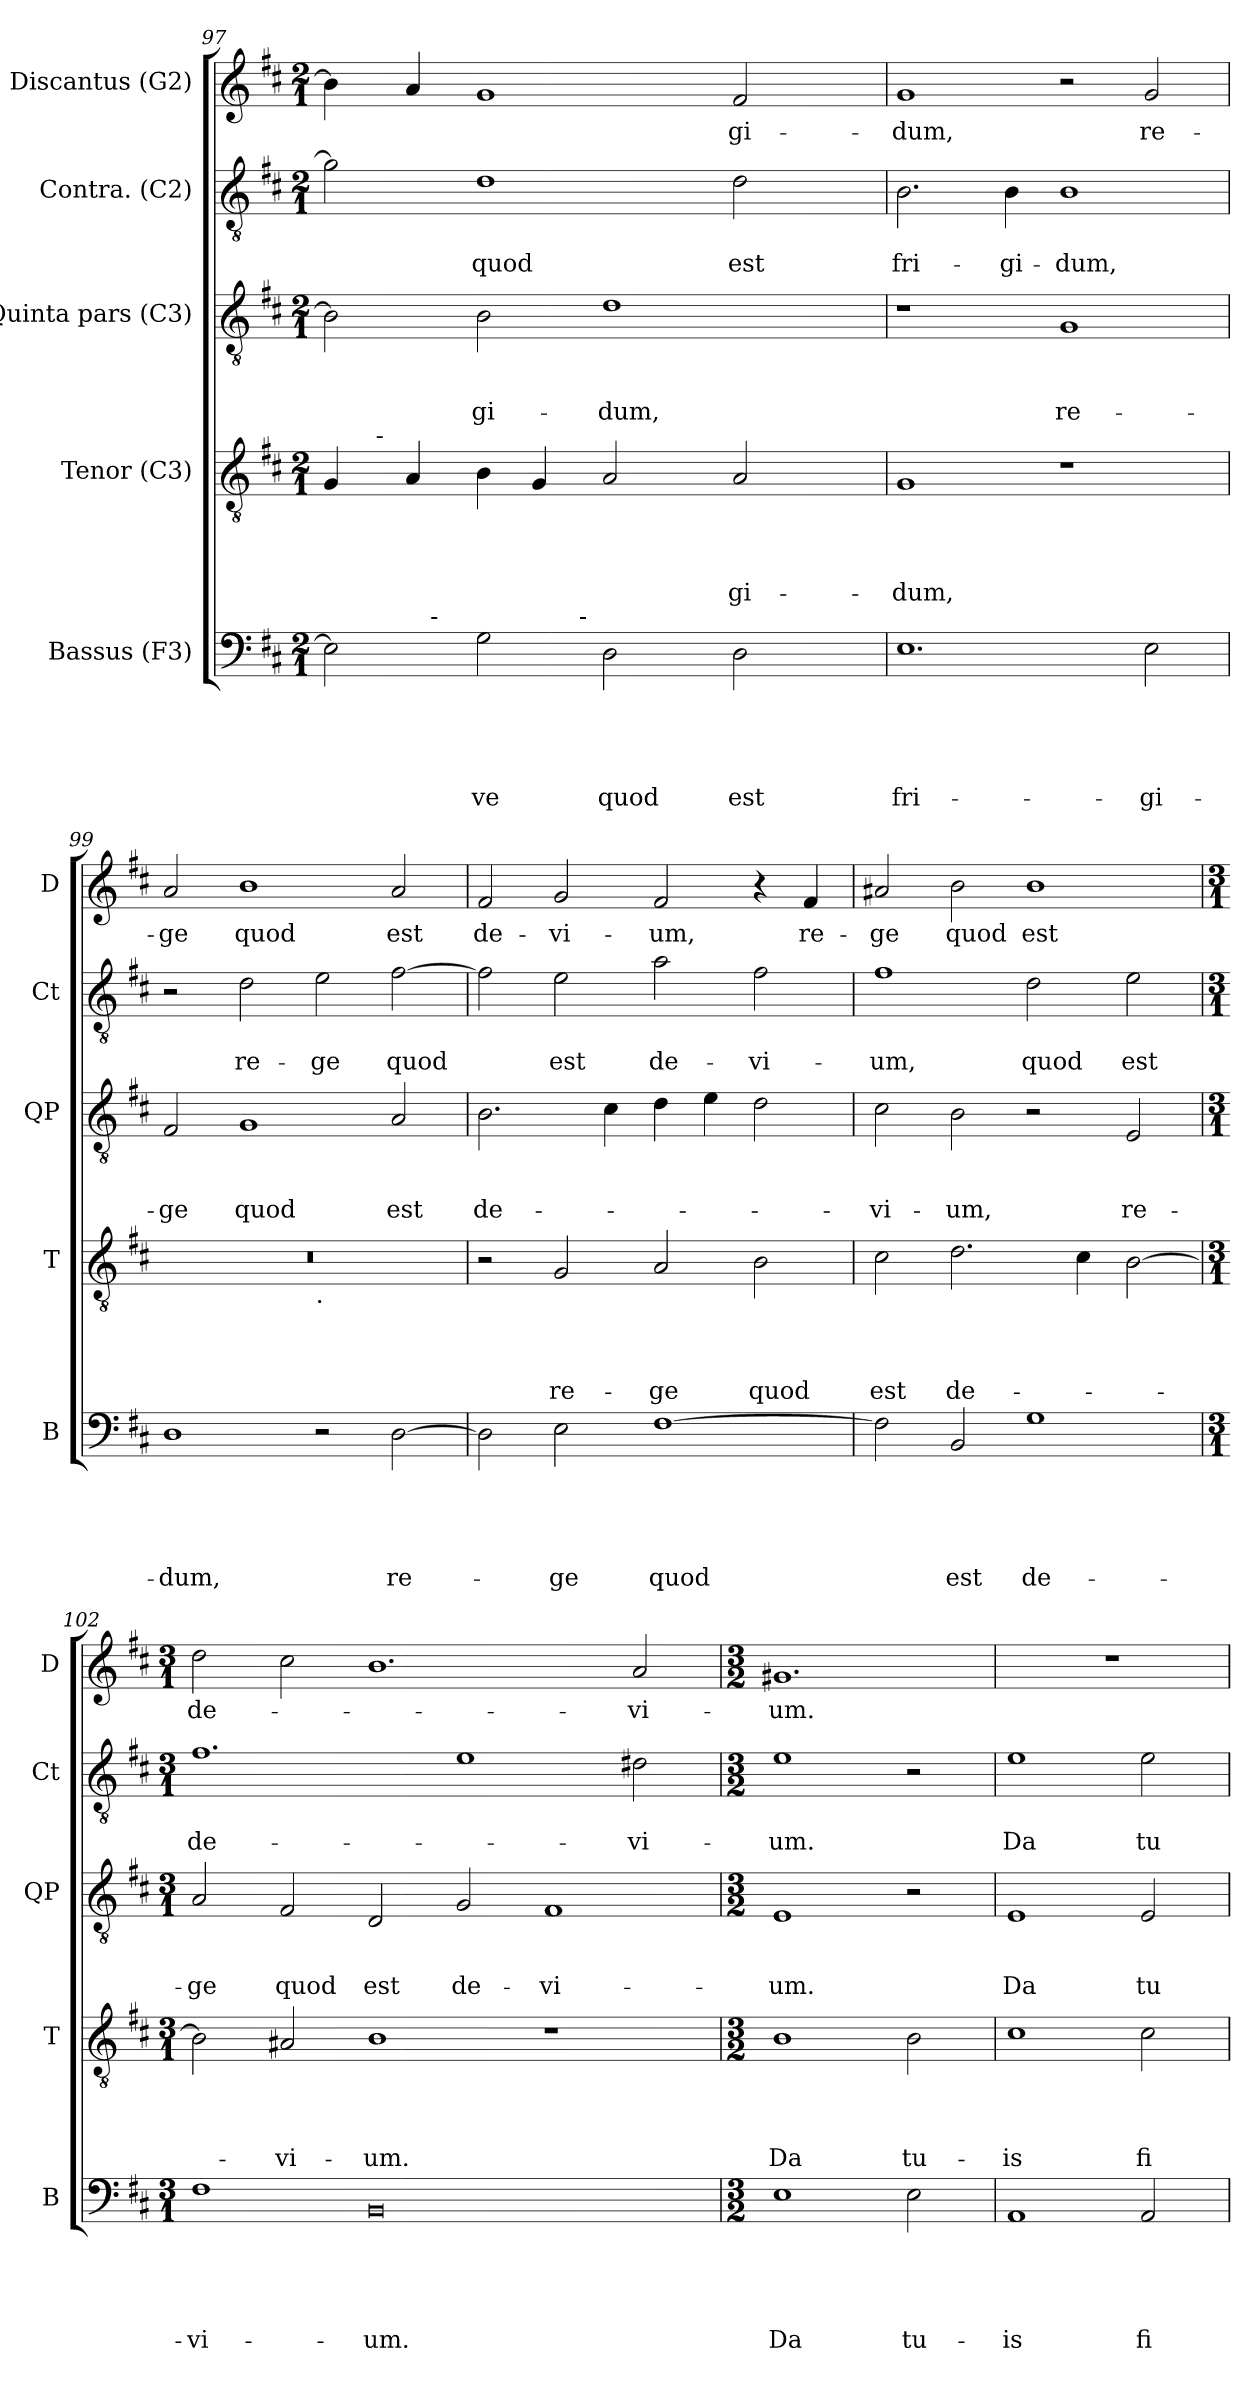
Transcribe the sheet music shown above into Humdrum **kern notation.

**kern	**text	**text	**text	**text	**text	**kern	**text	**text	**text	**text	**kern	**text	**text	**text	**kern	**text	**text	**kern	**text
*part5	*part5	*part5	*part5	*part5	*part5	*part4	*part4	*part4	*part4	*part4	*part3	*part3	*part3	*part3	*part2	*part2	*part2	*part1	*part1
*staff5	*staff5	*staff5	*staff5	*staff5	*staff5	*staff4	*staff4	*staff4	*staff4	*staff4	*staff3	*staff3	*staff3	*staff3	*staff2	*staff2	*staff2	*staff1	*staff1
*I"Bassus (F3)	*	*	*	*	*	*I"Tenor (C3)	*	*	*	*	*I"Quinta pars (C3)	*	*	*	*I"Contra. (C2)	*	*	*I"Discantus (G2)	*
*I'B	*	*	*	*	*	*I'T	*	*	*	*	*I'QP	*	*	*	*I'Ct	*	*	*I'D	*
!!LO:PB:g=z
*clefF4	*	*	*	*	*	*clefGv2	*	*	*	*	*clefGv2	*	*	*	*clefGv2	*	*	*clefG2	*
*k[f#c#]	*	*	*	*	*	*k[f#c#]	*	*	*	*	*k[f#c#]	*	*	*	*k[f#c#]	*	*	*k[f#c#]	*
*D:	*	*	*	*	*	*D:	*	*	*	*	*D:	*	*	*	*D:	*	*	*D:	*
*M2/1	*	*	*	*	*	*M2/1	*	*	*	*	*M2/1	*	*	*	*M2/1	*	*	*M2/1	*
=97	=97	=97	=97	=97	=97	=97	=97	=97	=97	=97	=97	=97	=97	=97	=97	=97	=97	=97	=97
*^	*	*	*	*	*	*^	*	*	*	*	*	*	*	*	*	*	*	*	*
*	*^	*	*	*	*	*	*	*	*	*	*	*	*	*	*	*	*	*	*	*	*
2E\]	4ryy	2...ryy	.	.	.	.	.	4G/	8ryy	.	.	.	.	2B\]	.	.	.	2g\]	.	.	4b\]	.
.	.	.	.	.	.	.	.	.	32ryy	.	.	.	.	.	.	.	.	.	.	.	.	.
!	!	!	!	!	!	!	!	!	!LO:TX:a:t=-	!	!	!	!	!	!	!	!	!	!	!	!	!
.	.	.	.	.	.	.	.	.	1ryy	.	.	.	.	.	.	.	.	.	.	.	.	.
.	16ryy	.	.	.	.	.	.	4A/	.	.	.	.	.	.	.	.	.	.	.	.	4a/	.
!	!LO:TX:a:t=-	!	!	!	!	!	!	!	!	!	!	!	!	!	!	!	!	!	!	!	!	!
.	1ryy	.	.	.	.	.	.	.	.	.	.	.	.	.	.	.	.	.	.	.	.	.
!	!	!	!	!	!	!	!LO:LY:b	!	!	!	!	!	!	!	!	!	!LO:LY:b	!	!	!LO:LY:b	!	!
2G\	.	.	.	.	.	.	-ve	4B\	.	.	.	.	.	2B\	.	.	-gi-	1d	.	quod	1g	.
.	.	.	.	.	.	.	.	4G/	.	.	.	.	.	.	.	.	.	.	.	.	.	.
!	!	!LO:TX:a:t=-	!	!	!	!	!	!	!	!	!	!	!	!	!	!	!	!	!	!	!	!
.	.	1ryy	.	.	.	.	.	.	.	.	.	.	.	.	.	.	.	.	.	.	.	.
!	!	!	!	!	!	!	!LO:LY:b	!	!	!	!	!	!	!	!	!	!LO:LY:b	!	!	!	!	!
2D\	.	.	.	.	.	.	quod	2A/	.	.	.	.	.	1d	.	.	-dum,	.	.	.	.	.
.	.	.	.	.	.	.	.	.	2ryy	.	.	.	.	.	.	.	.	.	.	.	.	.
.	2ryy	.	.	.	.	.	.	.	.	.	.	.	.	.	.	.	.	.	.	.	.	.
!	!	!	!	!	!	!	!LO:LY:b	!	!	!	!	!	!LO:LY:b	!	!	!	!	!	!	!LO:LY:b	!	!LO:LY:b
2D\	.	.	.	.	.	.	est	2A/	.	.	.	.	-gi-	.	.	.	.	2d\	.	est	2f#/	-gi-
.	.	.	.	.	.	.	.	.	4ryy	.	.	.	.	.	.	.	.	.	.	.	.	.
.	8.ryy	.	.	.	.	.	.	.	.	.	.	.	.	.	.	.	.	.	.	.	.	.
.	.	.	.	.	.	.	.	.	16.ryy	.	.	.	.	.	.	.	.	.	.	.	.	.
.	.	16ryy	.	.	.	.	.	.	.	.	.	.	.	.	.	.	.	.	.	.	.	.
=98	=98	=98	=98	=98	=98	=98	=98	=98	=98	=98	=98	=98	=98	=98	=98	=98	=98	=98	=98	=98	=98	=98
!	!	!	!	!	!	!	!LO:LY:b	!	!	!	!	!	!LO:LY:b	!	!	!	!	!	!	!LO:LY:b	!	!LO:LY:b
*v	*v	*v	*	*	*	*	*	*	*	*	*	*	*	*	*	*	*	*	*	*	*	*
*	*	*	*	*	*	*v	*v	*	*	*	*	*	*	*	*	*	*	*	*	*
1.E	.	.	.	.	fri-	1G	.	.	.	-dum,	1r	.	.	.	2.B\	.	fri-	1g	-dum,
!	!	!	!	!	!	!	!	!	!	!	!	!	!	!	!	!	!LO:LY:b	!	!
.	.	.	.	.	.	.	.	.	.	.	.	.	.	.	4B\	.	-gi-	.	.
!	!	!	!	!	!	!	!	!	!	!	!	!	!	!LO:LY:b	!	!	!LO:LY:b	!	!
.	.	.	.	.	.	1r	.	.	.	.	1G	.	.	re-	1B	.	-dum,	2r	.
!	!	!	!	!	!LO:LY:b	!	!	!	!	!	!	!	!	!	!	!	!	!	!LO:LY:b
2E\	.	.	.	.	-gi-	.	.	.	.	.	.	.	.	.	.	.	.	2g/	re-
=99	=99	=99	=99	=99	=99	=99	=99	=99	=99	=99	=99	=99	=99	=99	=99	=99	=99	=99	=99
!	!	!	!	!	!LO:LY:b	!	!	!	!	!	!	!	!	!LO:LY:b	!	!	!	!	!LO:LY:b
*	*	*	*	*	*	*^	*	*	*	*	*	*	*	*	*	*	*	*	*
1D	.	.	.	.	-dum,	0r	1ryy	.	.	.	.	2F#/	.	.	-ge	2r	.	.	2a/	-ge
!	!	!	!	!	!	!	!	!	!	!	!	!	!	!	!LO:LY:b	!	!	!LO:LY:b	!	!LO:LY:b
.	.	.	.	.	.	.	.	.	.	.	.	1G	.	.	quod	2d\	.	re-	1b	quod
!	!	!	!	!	!	!	!LO:TX:b:t=.	!	!	!	!	!	!	!	!	!	!	!	!	!
!	!	!	!	!	!	!	!	!	!	!	!	!	!	!	!	!	!	!LO:LY:b	!	!
2r	.	.	.	.	.	.	1ryy	.	.	.	.	.	.	.	.	2e\	.	-ge	.	.
!	!	!	!	!	!LO:LY:b	!	!	!	!	!	!	!	!	!	!LO:LY:b	!	!	!LO:LY:b	!	!LO:LY:b
[>2D\	.	.	.	.	re-	.	.	.	.	.	.	2A/	.	.	est	[>2f#\	.	quod	2a/	est
=100	=100	=100	=100	=100	=100	=100	=100	=100	=100	=100	=100	=100	=100	=100	=100	=100	=100	=100	=100	=100
!	!	!	!	!	!	!	!	!	!	!	!	!	!	!	!LO:LY:b	!	!	!	!	!LO:LY:b
*	*	*	*	*	*	*v	*v	*	*	*	*	*	*	*	*	*	*	*	*	*
2D\]	.	.	.	.	.	2r	.	.	.	.	2.B\	.	.	de-	2f#\]	.	.	2f#/	de-
!	!	!	!	!	!LO:LY:b	!	!	!	!	!LO:LY:b	!	!	!	!	!	!	!LO:LY:b	!	!LO:LY:b
2E\	.	.	.	.	-ge	2G/	.	.	.	re-	.	.	.	.	2e\	.	est	2g/	-vi-
.	.	.	.	.	.	.	.	.	.	.	4c#\	.	.	.	.	.	.	.	.
!	!	!	!	!	!LO:LY:b	!	!	!	!	!LO:LY:b	!	!	!	!	!	!	!LO:LY:b	!	!LO:LY:b
[>1F#	.	.	.	.	quod	2A/	.	.	.	-ge	4d\	.	.	.	2a\	.	de-	2f#/	-um,
.	.	.	.	.	.	.	.	.	.	.	4e\	.	.	.	.	.	.	.	.
!	!	!	!	!	!	!	!	!	!	!LO:LY:b	!	!	!	!	!	!	!LO:LY:b	!	!
.	.	.	.	.	.	2B\	.	.	.	quod	2d\	.	.	.	2f#\	.	-vi-	4r	.
!	!	!	!	!	!	!	!	!	!	!	!	!	!	!	!	!	!	!	!LO:LY:b
.	.	.	.	.	.	.	.	.	.	.	.	.	.	.	.	.	.	4f#/	re-
=101	=101	=101	=101	=101	=101	=101	=101	=101	=101	=101	=101	=101	=101	=101	=101	=101	=101	=101	=101
!	!	!	!	!	!	!	!	!	!	!LO:LY:b	!	!	!	!LO:LY:b	!	!	!LO:LY:b	!	!LO:LY:b
2F#\]	.	.	.	.	.	2c#\	.	.	.	est	2c#\	.	.	-vi-	1f#	.	-um,	2a#X/	-ge
!	!	!	!	!	!LO:LY:b	!	!	!	!	!LO:LY:b	!	!	!	!LO:LY:b	!	!	!	!	!LO:LY:b
2BB/	.	.	.	.	est	2.d\	.	.	.	de-	2B\	.	.	-um,	.	.	.	2b\	quod
!	!	!	!	!	!LO:LY:b	!	!	!	!	!	!	!	!	!	!	!	!LO:LY:b	!	!LO:LY:b
1G	.	.	.	.	de-	.	.	.	.	.	2r	.	.	.	2d\	.	quod	1b	est
.	.	.	.	.	.	4c#\	.	.	.	.	.	.	.	.	.	.	.	.	.
!	!	!	!	!	!	!	!	!	!	!	!	!	!	!LO:LY:b	!	!	!LO:LY:b	!	!
.	.	.	.	.	.	[<2B\	.	.	.	.	2E/	.	.	re-	2e\	.	est	.	.
!!LO:LB:g=z
=102	=102	=102	=102	=102	=102	=102	=102	=102	=102	=102	=102	=102	=102	=102	=102	=102	=102	=102	=102
*M3/1	*	*	*	*	*	*M3/1	*	*	*	*	*M3/1	*	*	*	*M3/1	*	*	*M3/1	*
!	!	!	!	!	!LO:LY:b	!	!	!	!	!	!	!	!	!LO:LY:b	!	!	!LO:LY:b	!	!LO:LY:b
1F#	.	.	.	.	-vi-	2B\]	.	.	.	.	2A/	.	.	-ge	1.f#	.	de-	2dd\	de-
!	!	!	!	!	!	!	!	!	!	!LO:LY:b	!	!	!	!LO:LY:b	!	!	!	!	!
.	.	.	.	.	.	2A#X/	.	.	.	-vi-	2F#/	.	.	quod	.	.	.	2cc#\	.
!	!	!	!	!	!LO:LY:b	!	!	!	!	!LO:LY:b	!	!	!	!LO:LY:b	!	!	!	!	!
0BB	.	.	.	.	-um.	1B	.	.	.	-um.	2D/	.	.	est	.	.	.	1.b	.
!	!	!	!	!	!	!	!	!	!	!	!	!	!	!LO:LY:b	!	!	!	!	!
.	.	.	.	.	.	.	.	.	.	.	2G/	.	.	de-	1e	.	.	.	.
!	!	!	!	!	!	!	!	!	!	!	!	!	!	!LO:LY:b	!	!	!	!	!
.	.	.	.	.	.	1r	.	.	.	.	1F#	.	.	-vi-	.	.	.	.	.
!	!	!	!	!	!	!	!	!	!	!	!	!	!	!	!	!	!LO:LY:b	!	!LO:LY:b
.	.	.	.	.	.	.	.	.	.	.	.	.	.	.	2d#X\	.	-vi-	2a/	-vi-
=103	=103	=103	=103	=103	=103	=103	=103	=103	=103	=103	=103	=103	=103	=103	=103	=103	=103	=103	=103
*M3/2	*	*	*	*	*	*M3/2	*	*	*	*	*M3/2	*	*	*	*M3/2	*	*	*M3/2	*
!	!	!	!	!	!LO:LY:b	!	!	!	!	!LO:LY:b	!	!	!	!LO:LY:b	!	!	!LO:LY:b	!	!LO:LY:b
1E	.	.	.	.	Da	1B	.	.	.	Da	1E	.	.	-um.	1e	.	-um.	1.g#X	-um.
!	!	!	!	!	!LO:LY:b	!	!	!	!	!LO:LY:b	!	!	!	!	!	!	!	!	!
2E\	.	.	.	.	tu-	2B\	.	.	.	tu-	2r	.	.	.	2r	.	.	.	.
=104	=104	=104	=104	=104	=104	=104	=104	=104	=104	=104	=104	=104	=104	=104	=104	=104	=104	=104	=104
!	!	!	!	!	!LO:LY:b:rj	!	!	!	!	!LO:LY:b	!	!	!	!LO:LY:b	!	!	!LO:LY:b	!LO:N:vis=1	!
1AA	.	.	.	.	-is	1c#	.	.	.	-is	1E	.	.	Da	1e	.	Da	1.r	.
!	!	!	!	!	!LO:LY:b	!	!	!	!	!LO:LY:b	!	!	!	!LO:LY:b	!	!	!LO:LY:b	!	!
2AA/	.	.	.	.	fi-	2c#\	.	.	.	fi-	2E/	.	.	tu-	2e\	.	tu-	.	.
=	=	=	=	=	=	=	=	=	=	=	=	=	=	=	=	=	=	=	=
*-	*-	*-	*-	*-	*-	*-	*-	*-	*-	*-	*-	*-	*-	*-	*-	*-	*-	*-	*-
